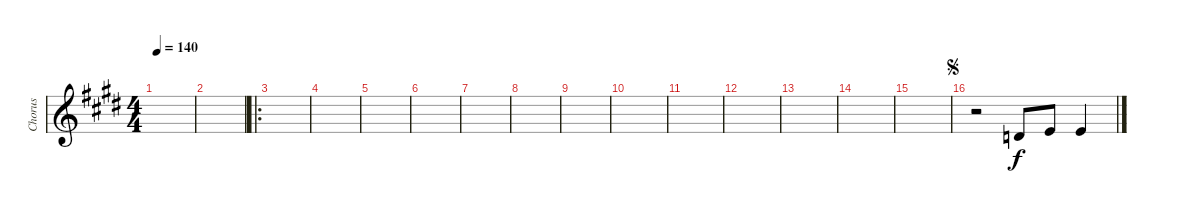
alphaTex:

\track ("Chorus" "Chorus") {instrument altosax}
\staff {score}
\tuning (E4 B3 G3 D3 A2 E2) {hide}
\ts (4 4)
\tempo 140
\clef g2
\ks e
|
|
\ro
|
|
|
|
|
|
|
|
|
|
|
|
|
\jump segno
r.2 3.2.8 0.1.8 0.1.4
